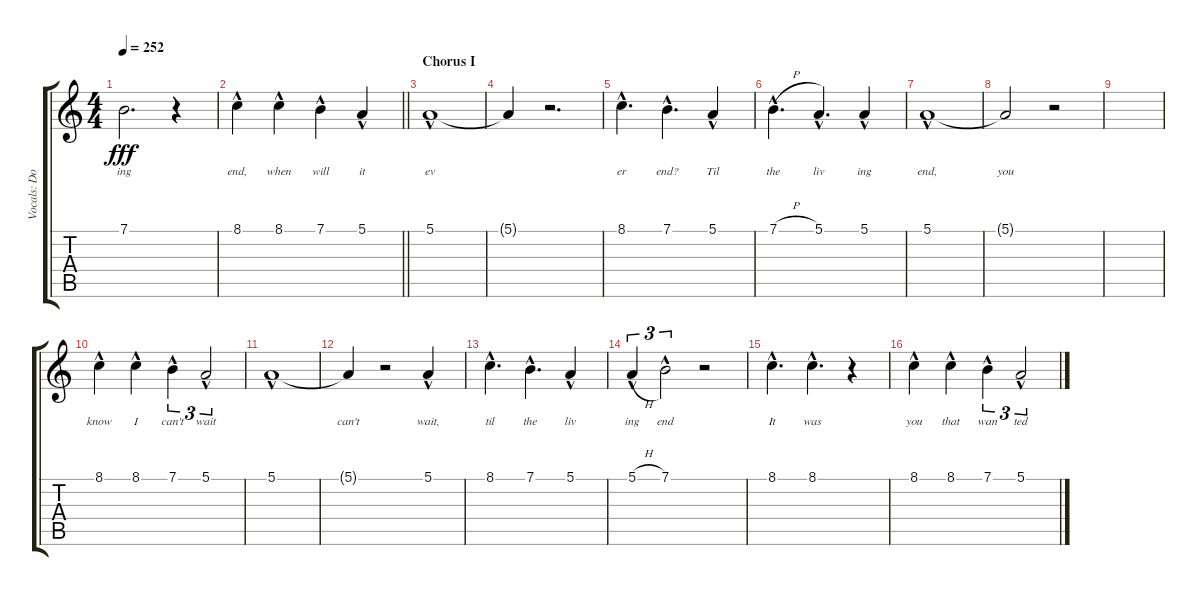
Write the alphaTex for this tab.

\track ("Vocals: Don" "Vocals: Do") {instrument lead2sawtooth}
\staff {score tabs}
\tuning (E4 B3 G3 D3 A2 E2) {hide}
\ts (4 4)
\tempo 252
\clef g2
\ks c
7.1{t}.2{d lyrics (0 "ing") lyrics (1 "") lyrics (2 "") lyrics (3 "") lyrics (4 "") dy fff} r.4 |
\barLineRight lightlight
8.1{hac}.4{lyrics (0 "end,") lyrics (1 "") lyrics (2 "") lyrics (3 "") lyrics (4 "")} 8.1{hac}.4{lyrics (0 "when") lyrics (1 "") lyrics (2 "") lyrics (3 "") lyrics (4 "")} 7.1{hac}.4{lyrics (0 "will") lyrics (1 "") lyrics (2 "") lyrics (3 "") lyrics (4 "")} 5.1{hac}.4{lyrics (0 "it") lyrics (1 "") lyrics (2 "") lyrics (3 "") lyrics (4 "")} |
\section ("" "Chorus I")
5.1{hac}.1{lyrics (0 "ev") lyrics (1 "") lyrics (2 "") lyrics (3 "") lyrics (4 "")} |
5.1{t}.4{lyrics (0 "") lyrics (1 "") lyrics (2 "") lyrics (3 "") lyrics (4 "")} r.2{d} |
8.1{hac}.4{d lyrics (0 "er") lyrics (1 "") lyrics (2 "") lyrics (3 "") lyrics (4 "")} 7.1{hac}.4{d lyrics (0 "end?") lyrics (1 "") lyrics (2 "") lyrics (3 "") lyrics (4 "")} 5.1{hac}.4{lyrics (0 "Til") lyrics (1 "") lyrics (2 "") lyrics (3 "") lyrics (4 "")} |
7.1{h hac}.4{d lyrics (0 "the") lyrics (1 "") lyrics (2 "") lyrics (3 "") lyrics (4 "")} 5.1{hac}.4{d lyrics (0 "liv") lyrics (1 "") lyrics (2 "") lyrics (3 "") lyrics (4 "")} 5.1{hac}.4{lyrics (0 "ing") lyrics (1 "") lyrics (2 "") lyrics (3 "") lyrics (4 "")} |
5.1{hac}.1{lyrics (0 "end,") lyrics (1 "") lyrics (2 "") lyrics (3 "") lyrics (4 "")} |
5.1{t}.2{lyrics (0 "you") lyrics (1 "") lyrics (2 "") lyrics (3 "") lyrics (4 "")} r.2 |
|
8.1{hac}.4{lyrics (0 "know") lyrics (1 "") lyrics (2 "") lyrics (3 "") lyrics (4 "")} 8.1{hac}.4{lyrics (0 "I") lyrics (1 "") lyrics (2 "") lyrics (3 "") lyrics (4 "")} 7.1{hac}.4{tu (3 2) lyrics (0 "can't") lyrics (1 "") lyrics (2 "") lyrics (3 "") lyrics (4 "")} 5.1{hac}.2{tu (3 2) lyrics (0 "wait") lyrics (1 "") lyrics (2 "") lyrics (3 "") lyrics (4 "")} |
5.1{hac}.1{lyrics (0 "") lyrics (1 "") lyrics (2 "") lyrics (3 "") lyrics (4 "")} |
5.1{t}.4{lyrics (0 "can't") lyrics (1 "") lyrics (2 "") lyrics (3 "") lyrics (4 "")} r.2 5.1{hac}.4{lyrics (0 "wait,") lyrics (1 "") lyrics (2 "") lyrics (3 "") lyrics (4 "")} |
8.1{hac}.4{d lyrics (0 "til") lyrics (1 "") lyrics (2 "") lyrics (3 "") lyrics (4 "")} 7.1{hac}.4{d lyrics (0 "the") lyrics (1 "") lyrics (2 "") lyrics (3 "") lyrics (4 "")} 5.1{hac}.4{lyrics (0 "liv") lyrics (1 "") lyrics (2 "") lyrics (3 "") lyrics (4 "")} |
5.1{h hac}.4{tu (3 2) lyrics (0 "ing") lyrics (1 "") lyrics (2 "") lyrics (3 "") lyrics (4 "")} 7.1{hac}.2{tu (3 2) lyrics (0 "end") lyrics (1 "") lyrics (2 "") lyrics (3 "") lyrics (4 "")} r.2 |
8.1{hac}.4{d lyrics (0 "It") lyrics (1 "") lyrics (2 "") lyrics (3 "") lyrics (4 "")} 8.1{hac}.4{d lyrics (0 "was") lyrics (1 "") lyrics (2 "") lyrics (3 "") lyrics (4 "")} r.4 |
8.1{hac}.4{lyrics (0 "you") lyrics (1 "") lyrics (2 "") lyrics (3 "") lyrics (4 "")} 8.1{hac}.4{lyrics (0 "that") lyrics (1 "") lyrics (2 "") lyrics (3 "") lyrics (4 "")} 7.1{hac}.4{tu (3 2) lyrics (0 "wan") lyrics (1 "") lyrics (2 "") lyrics (3 "") lyrics (4 "")} 5.1{hac}.2{tu (3 2) lyrics (0 "ted") lyrics (1 "") lyrics (2 "") lyrics (3 "") lyrics (4 "")}
